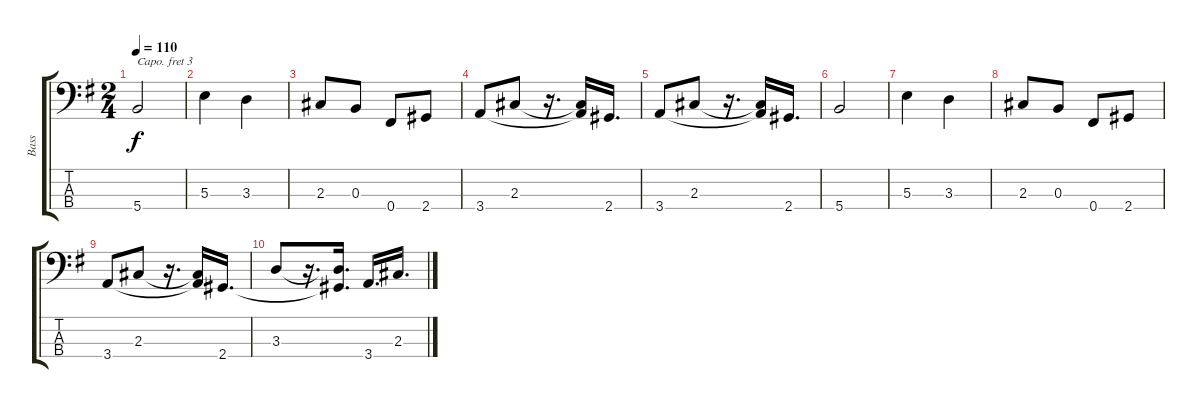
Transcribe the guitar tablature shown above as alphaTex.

\track ("Bass" "Bass") {instrument slapbass2}
\staff {score tabs}
\capo 3
\tuning (Gb2 Db2 Ab1 Eb1) {hide}
\ts (2 4)
\tempo 110
\clef f4
\ks g
5.4.2{dy f} |
5.3.4 3.3.4 |
2.3.8 0.3.8 0.4.8 2.4.8 |
3.4.8 2.3.8 r.16{d} (2.3{t} 3.4{t}).16 2.4.16{d} |
3.4.8 2.3.8 r.16{d} (2.3{t} 3.4{t}).16 2.4.16{d} |
5.4.2 |
5.3.4 3.3.4 |
2.3.8 0.3.8 0.4.8 2.4.8 |
3.4.8 2.3.8 r.16{d} (2.3{t} 3.4{t}).16 2.4.16{d} |
3.3.8 r.16{d} (3.3{t} 2.4{t}).16{d} 3.4.16{d} 2.3.16{d}
